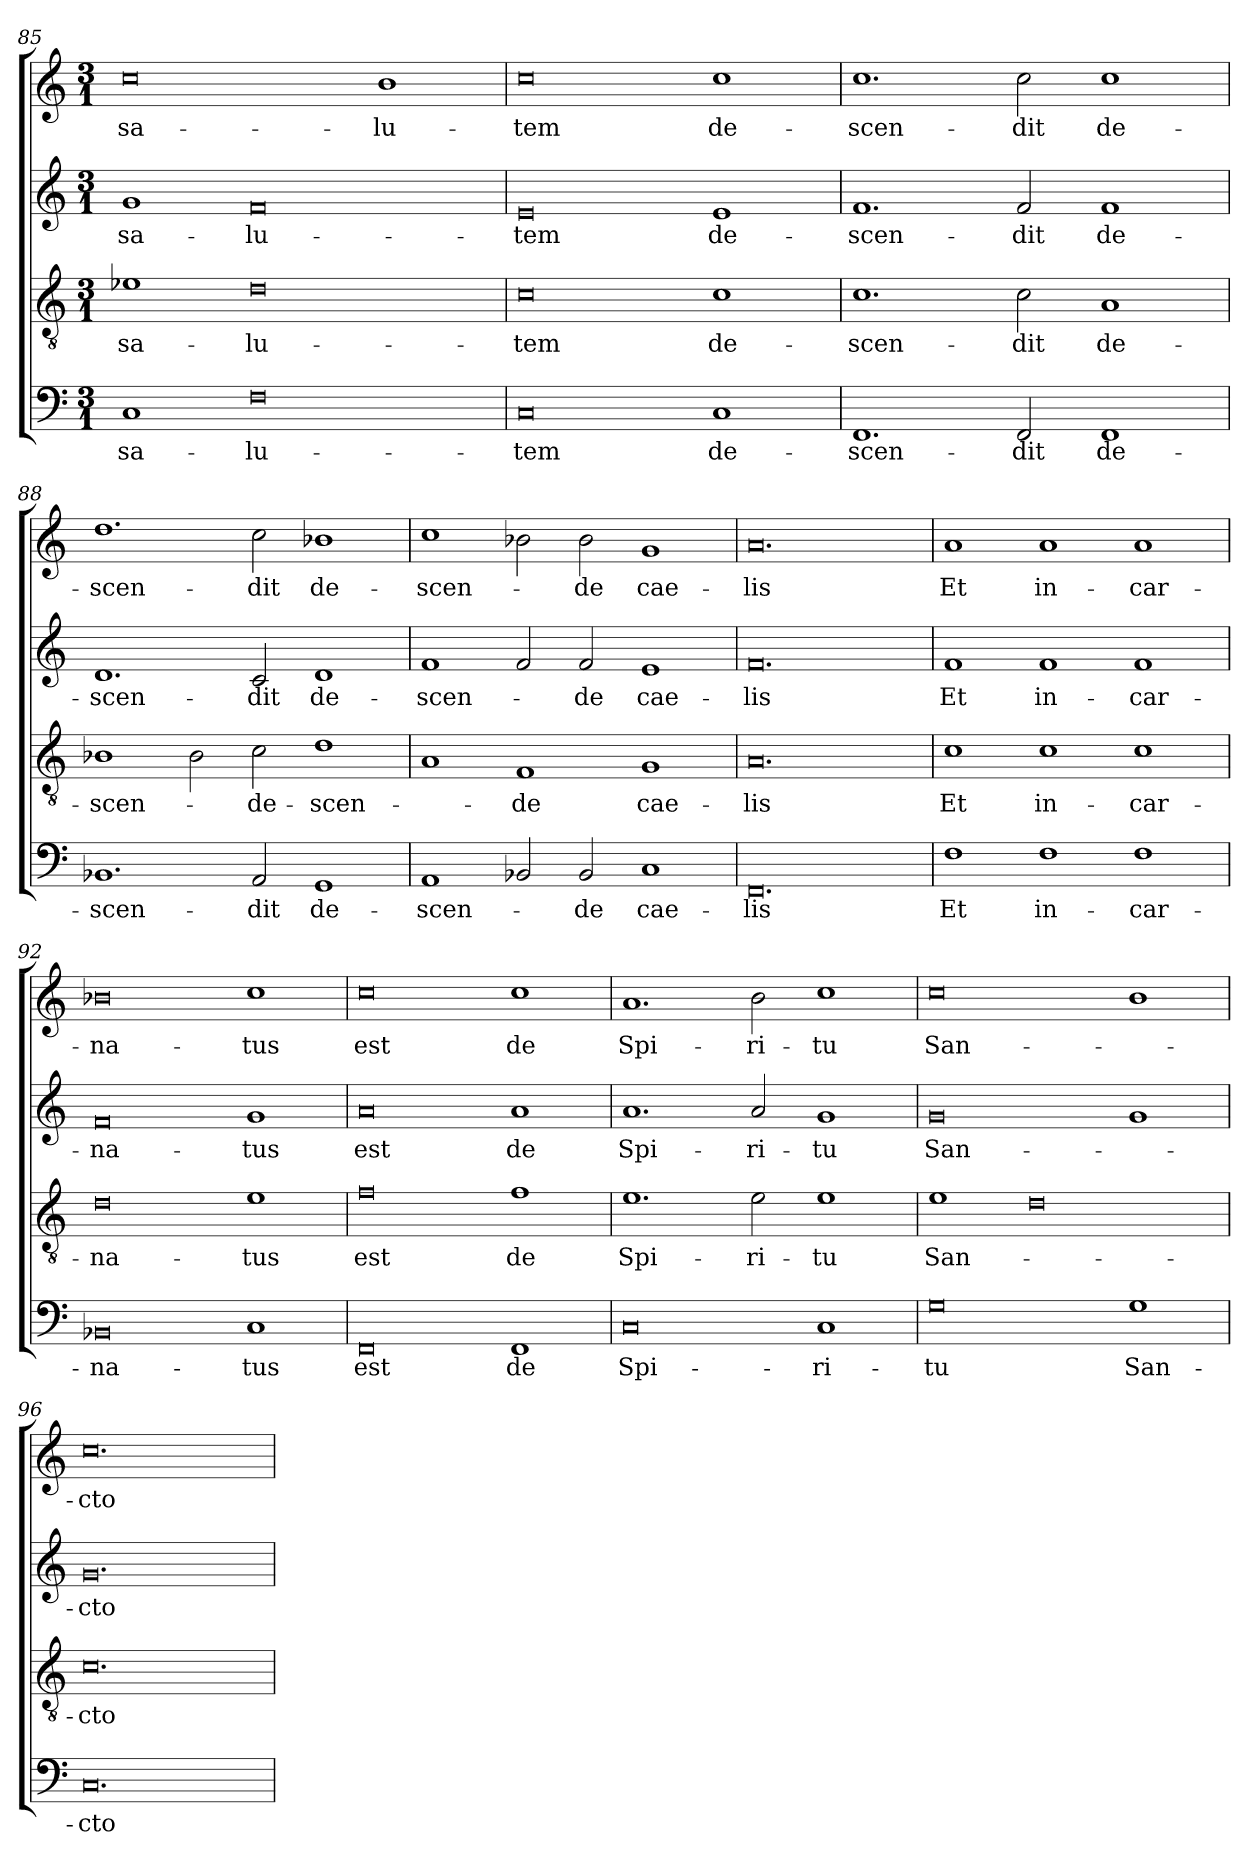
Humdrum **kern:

**kern	**text	**kern	**text	**kern	**text	**kern	**text
*part4	*part4	*part3	*part3	*part2	*part2	*part1	*part1
*staff4	*staff4	*staff3	*staff3	*staff2	*staff2	*staff1	*staff1
*clefF4	*	*clefGv2	*	*clefG2	*	*clefG2	*
*k[]	*	*k[]	*	*k[]	*	*k[]	*
*M3/1	*	*M3/1	*	*M3/1	*	*M3/1	*
=85	=85	=85	=85	=85	=85	=85	=85
1C	sa-	1e-X	sa-	1g	sa-	0cc	sa-
0F	-lu-	0d	-lu-	0f	-lu-	.	.
.	.	.	.	.	.	1b	-lu-
=86	=86	=86	=86	=86	=86	=86	=86
0C	-tem	0c	-tem	0e	-tem	0cc	-tem
1C	de-	1c	de-	1e	de-	1cc	de-
=87	=87	=87	=87	=87	=87	=87	=87
1.FF	-scen-	1.c	-scen-	1.f	-scen-	1.cc	-scen-
2FF	-dit	2c	-dit	2f	-dit	2cc	-dit
1FF	de-	1A	de-	1f	de-	1cc	de-
=88	=88	=88	=88	=88	=88	=88	=88
1.BB-X	-scen-	1B-X	-scen-	1.d	-scen-	1.dd	-scen-
.	.	2B-	.	.	.	.	.
2AA	-dit	2c	-de-	2c	-dit	2cc	-dit
1GG	de-	1d	-scen-	1d	de-	1b-X	de-
=89	=89	=89	=89	=89	=89	=89	=89
1AA	-scen-	1A	.	1f	-scen-	1cc	-scen-
2BB-X	.	1F	-de	2f	.	2b-X	.
2BB-	-de	.	.	2f	-de	2b-	-de
1C	cae-	1G	cae-	1e	cae-	1g	cae-
=90	=90	=90	=90	=90	=90	=90	=90
0.FF	-lis	0.A	-lis	0.f	-lis	0.a	-lis
=91	=91	=91	=91	=91	=91	=91	=91
1F	Et	1c	Et	1f	Et	1a	Et
1F	in-	1c	in-	1f	in-	1a	in-
1F	-car-	1c	-car-	1f	-car-	1a	-car-
=92	=92	=92	=92	=92	=92	=92	=92
0BB-X	-na-	0d	-na-	0f	-na-	0b-X	-na-
1C	-tus	1e	-tus	1g	-tus	1cc	-tus
=93	=93	=93	=93	=93	=93	=93	=93
0FF	est	0f	est	0a	est	0cc	est
1FF	de	1f	de	1a	de	1cc	de
=94	=94	=94	=94	=94	=94	=94	=94
0C	Spi-	1.e	Spi-	1.a	Spi-	1.a	Spi-
.	.	2e	-ri-	2a	-ri-	2b	-ri-
1C	-ri-	1e	-tu	1g	-tu	1cc	-tu
=95	=95	=95	=95	=95	=95	=95	=95
0G	-tu	1e	San-	0g	San-	0cc	San-
.	.	0d	.	.	.	.	.
1G	San-	.	.	1g	.	1b	.
=96	=96	=96	=96	=96	=96	=96	=96
0.C	-cto	0.c	-cto	0.g	-cto	0.cc	-cto
=	=	=	=	=	=	=	=
*-	*-	*-	*-	*-	*-	*-	*-
